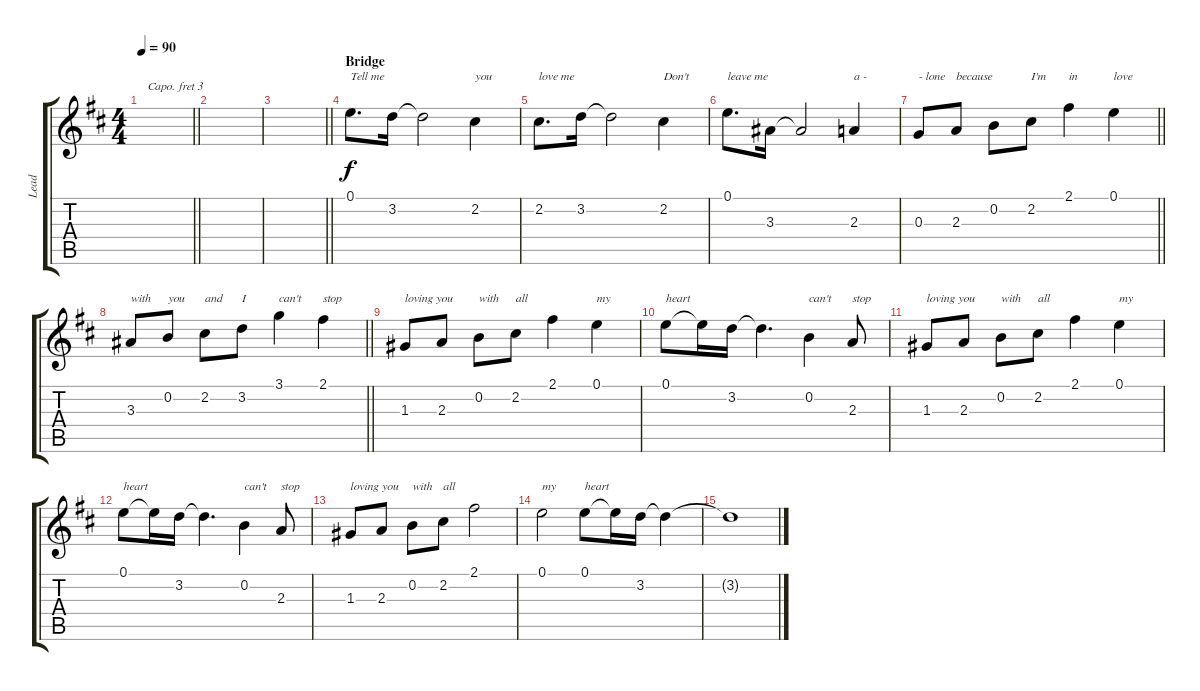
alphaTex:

\track ("Lead" "Lead") {instrument electricguitarjazz}
\staff {score tabs}
\capo 3
\tuning (Db4 Ab3 E3 B2 Gb2 Db2) {hide}
\ts (4 4)
\tempo 90
\clef g2
\barLineRight lightlight
\ks d
|
|
\barLineRight lightlight
|
\section ("" "Bridge")
0.1.8{d txt "Tell me"} 3.2.16 3.2{t}.2 2.2.4{txt "you"} |
2.2.8{d txt "love me"} 3.2.16 3.2{t}.2 2.2.4{txt "Don't"} |
0.1.8{d txt "leave me"} 3.3.16 3.3{t}.2 2.3.4{txt "a -"} |
\barLineRight lightlight
0.3.8{txt "- lone"} 2.3.8{txt "because"} 0.2.8 2.2.8{txt "I'm"} 2.1.4{txt "in"} 0.1.4{txt "love"} |
\barLineRight lightlight
3.3.8{txt "with"} 0.2.8{txt "you"} 2.2.8{txt "and"} 3.2.8{txt "I"} 3.1.4{txt "can't"} 2.1.4{txt "stop"} |
1.3.8{txt "loving you"} 2.3.8 0.2.8{txt "with"} 2.2.8{txt "all"} 2.1.4 0.1.4{txt "my"} |
0.1.8{txt "heart"} 0.1{t}.16 3.2.16 3.2{t}.4{d} 0.2.4{txt "can't"} 2.3.8{txt "stop"} |
1.3.8{txt "loving you"} 2.3.8 0.2.8{txt "with"} 2.2.8{txt "all"} 2.1.4 0.1.4{txt "my"} |
0.1.8{txt "heart"} 0.1{t}.16 3.2.16 3.2{t}.4{d} 0.2.4{txt "can't"} 2.3.8{txt "stop"} |
1.3.8{txt "loving you"} 2.3.8 0.2.8{txt "with"} 2.2.8{txt "all"} 2.1.2 |
0.1.2{txt "my"} 0.1.8{txt "heart"} 0.1{t}.16 3.2.16 3.2{t}.4 |
3.2{t}.1
